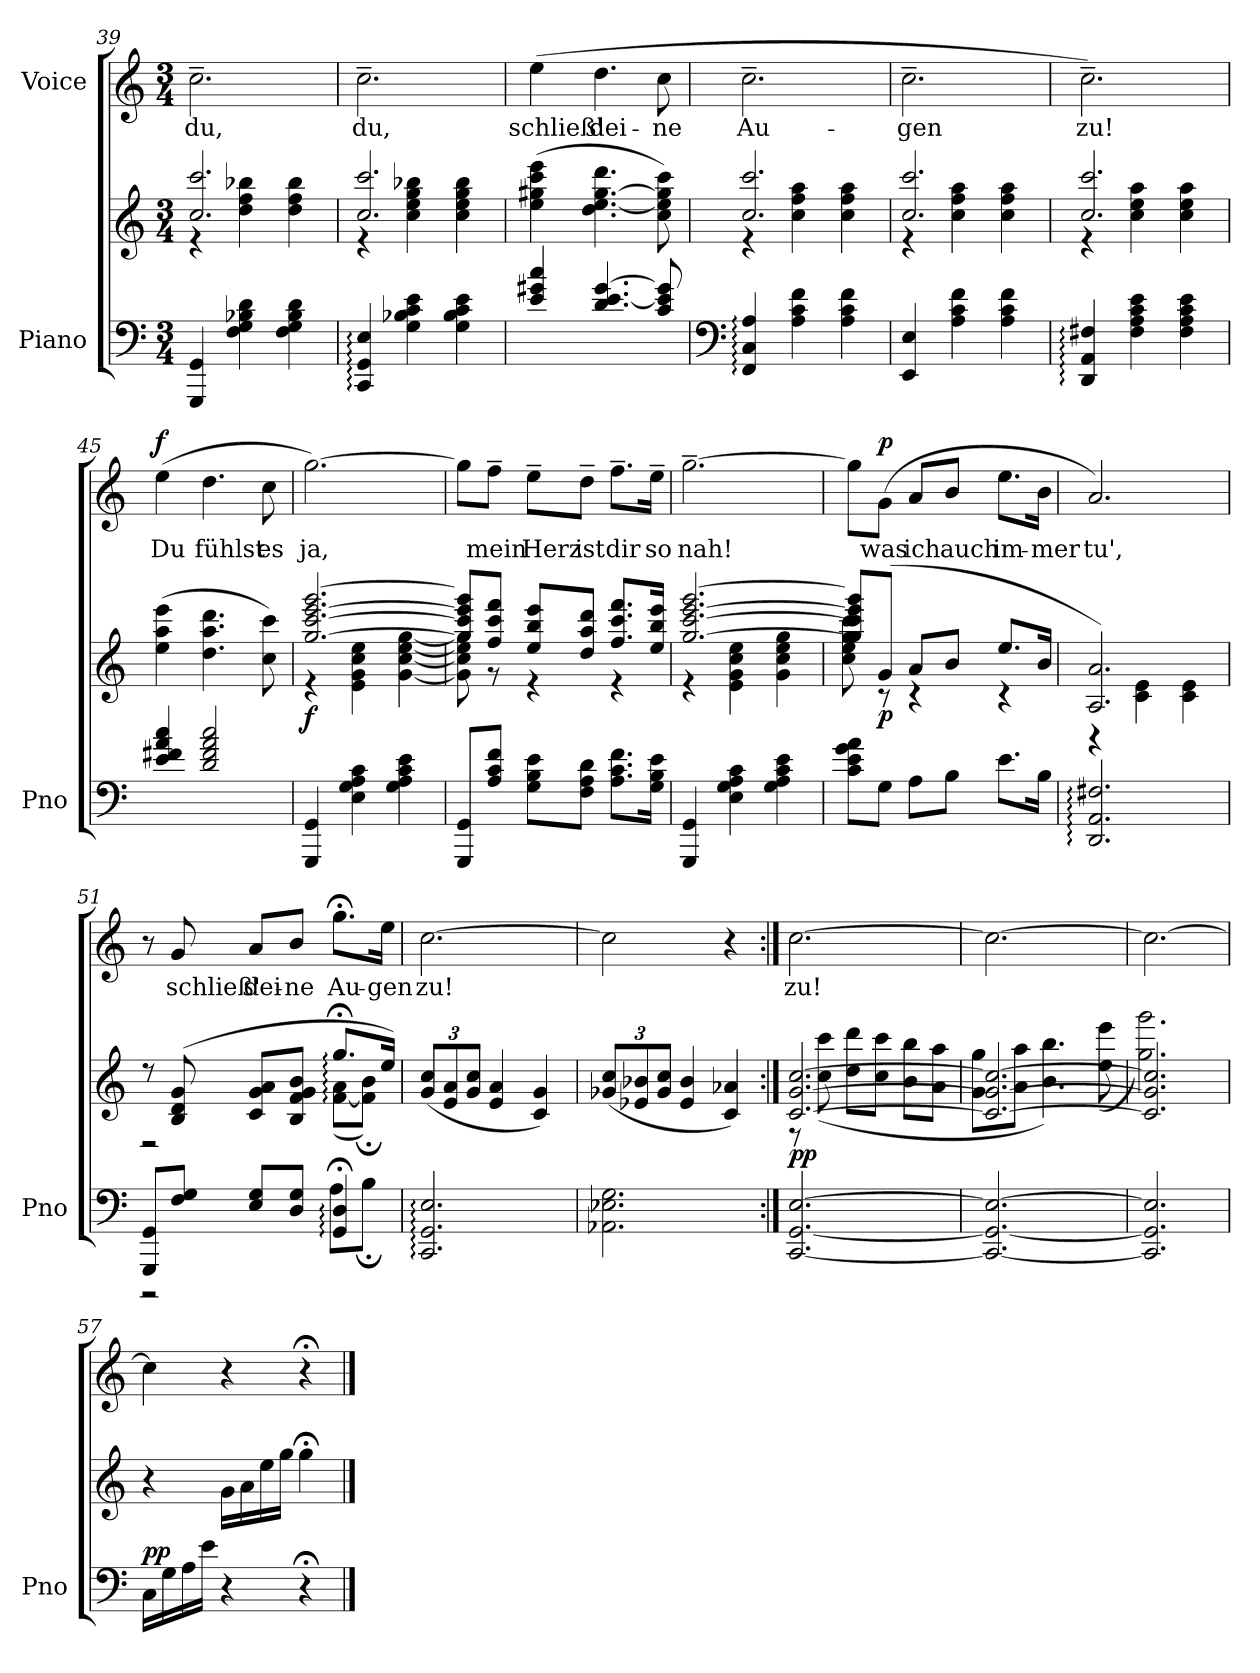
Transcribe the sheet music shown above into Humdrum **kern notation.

**kern	**kern	**dynam	**kern	**text	**dynam
*part2	*part2	*part2	*part1	*part1	*part1
*staff3	*staff2	*staff2/3	*staff1	*staff1	*staff1
*I"Piano	*	*	*I"Voice	*	*
*I'Pno	*	*	*	*	*
*clefF4	*clefG2	*	*clefG2	*	*
*k[]	*k[]	*	*k[]	*	*
*M3/4	*M3/4	*	*M3/4	*	*
=39	=39	=39	=39	=39	=39
*	*^	*	*	*	*
!	!	!	!	!	!LO:LY:b	!
4GGG/ 4GG/	2.cc/ 2.ccc/	4r	.	2.cc~\	du,	.
4F\ 4G\ 4B-X\ 4d\	.	4dd\ 4ff\ 4bb-X\	.	.	.	.
4F\ 4G\ 4B-\ 4d\	.	4dd\ 4ff\ 4bb-\	.	.	.	.
=40	=40	=40	=40	=40	=40	=40
!	!	!	!	!	!LO:LY:b	!
4CC/: 4GG/: 4E/:	2.cc/ 2.ccc/	4r	.	2.cc~\	du,	.
4G\ 4B-X\ 4c\ 4e\	.	4cc\ 4ee\ 4gg\ 4bb-X\	.	.	.	.
4G\ 4B-\ 4c\ 4e\	.	4cc\ 4ee\ 4gg\ 4bb-\	.	.	.	.
=41	=41	=41	=41	=41	=41	=41
!	!	!	!	!	!LO:LY:b	!
*	*v	*v	*	*	*	*
4e/ 4g#X/ 4cc/	(>4ee\ 4gg#X\ 4ccc\ 4eee\	.	(>4ee\	schließ'	.
!	!	!	!	!LO:LY:b	!
4.d/ [4.e/ [4.g#/	4.dd\ [4.ee\ [4.gg#\ 4.ddd\	.	4.dd\	dei-	.
!	!	!	!	!LO:LY:b	!
8c/ 8e/] 8g#/]	8cc\ 8ee\] 8gg#\] 8ccc\)	.	8cc\	-ne	.
=42	=42	=42	=42	=42	=42
*clefF4	*	*	*	*	*
*	*^	*	*	*	*
!	!	!	!	!	!LO:LY:b	!
4FF/: 4C/: 4A/:	2.cc/ 2.ccc/	4r	.	2.cc~\	Au-	.
4A\ 4c\ 4f\	.	4cc\ 4ff\ 4aa\	.	.	.	.
4A\ 4c\ 4f\	.	4cc\ 4ff\ 4aa\	.	.	.	.
=43	=43	=43	=43	=43	=43	=43
!	!	!	!	!	!LO:LY:b	!
4EE/ 4E/	2.cc/ 2.ccc/	4r	.	2.cc~\	-gen	.
4A\ 4c\ 4f\	.	4cc\ 4ff\ 4aa\	.	.	.	.
4A\ 4c\ 4f\	.	4cc\ 4ff\ 4aa\	.	.	.	.
=44	=44	=44	=44	=44	=44	=44
!	!	!	!	!	!LO:LY:b	!
4DD/: 4AA/: 4F#X/:	2.cc/ 2.ccc/	4r	.	2.cc~\)	zu!	.
4F#\ 4A\ 4c\ 4e\	.	4cc\ 4ee\ 4aa\	.	.	.	.
4F#\ 4A\ 4c\ 4e\	.	4cc\ 4ee\ 4aa\	.	.	.	.
=45	=45	=45	=45	=45	=45	=45
!	!	!	!	!	!LO:LY:b	!LO:DY:a
*	*v	*v	*	*	*	*
4e/ 4f#X/ 4a/ 4cc/	(>4ee\ 4aa\ 4eee\	.	(>4ee\	Du	f
!	!	!	!	!LO:LY:b	!
2d/ 2f#/ 2a/ 2cc/	4.dd\ 4.aa\ 4.ddd\	.	4.dd\	fühlst	.
!	!	!	!	!LO:LY:b	!
.	8cc\ 8ccc\)	.	8cc\	es	.
=46	=46	=46	=46	=46	=46
*	*^	*	*	*	*
!	!	!	!LO:DY:b	!	!LO:LY:b	!
4GGG/ 4GG/	[2.gg/ [2.ccc/ [2.eee/ [2.ggg/	4r	f	[2.gg\)	ja,	.
4E\ 4G\ 4A\ 4c\	.	4e\ 4g\ 4cc\ 4ee\	.	.	.	.
4G\ 4A\ 4c\ 4e\	.	[4g\ [4cc\ [4ee\ [4gg\	.	.	.	.
=47	=47	=47	=47	=47	=47	=47
8GGG/ 8GG/L	8gg/] 8ccc/] 8eee/] 8ggg/]L	8g\] 8cc\] 8ee\] 8gg\]	.	8gg\L]	.	.
!	!	!	!	!	!LO:LY:b	!
8A/ 8c/ 8f/J	8ff/ 8ccc/ 8fff/J	8r	.	8ff~\J	mein	.
!	!	!	!	!	!LO:LY:b	!
8G\ 8B\ 8e\L	8ee/ 8bb/ 8eee/L	4r	.	8ee~\L	Herz	.
!	!	!	!	!	!LO:LY:b	!
8F\ 8A\ 8d\J	8dd/ 8aa/ 8ddd/J	.	.	8dd~\J	ist	.
!	!	!	!	!	!LO:LY:b	!
8.A\ 8.c\ 8.f\L	8.ff/ 8.ccc/ 8.fff/L	4r	.	8.ff~\L	dir	.
!	!	!	!	!	!LO:LY:b	!
16G\ 16B\ 16e\Jk	16ee/ 16bb/ 16eee/Jk	.	.	16ee~\Jk	so	.
=48	=48	=48	=48	=48	=48	=48
!	!	!	!	!	!LO:LY:b	!
4GGG/ 4GG/	[2.gg/ [2.ccc/ [2.eee/ [2.ggg/	4r	.	[2.gg~\	nah!	.
4E\ 4G\ 4A\ 4c\	.	4e\ 4g\ 4cc\ 4ee\	.	.	.	.
4G\ 4A\ 4c\ 4e\	.	4g\ 4cc\ 4ee\ 4gg\	.	.	.	.
=49	=49	=49	=49	=49	=49	=49
8c\ 8e\ 8g\ 8a\L	8gg/] 8ccc/] 8eee/] 8ggg/]L	8cc\ 8ee\ 8gg\ 8ccc\	.	8gg\L]	.	.
!	!	!	!LO:DY:b	!	!LO:LY:b	!LO:DY:b
8G\J	(>8g/J	8r	p	(>8g\J	was	p
!	!	!	!	!	!LO:LY:b	!
8A\L	8a/L	4r	.	8a/L	ich	.
!	!	!	!	!	!LO:LY:b	!
8B\J	8b/J	.	.	8b/J	auch	.
!	!	!	!	!	!LO:LY:b	!
8.e\L	8.ee/L	4r	.	8.ee\L	im-	.
!	!	!	!	!	!LO:LY:b	!
16B\Jk	16b/Jk	.	.	16b\Jk	-mer	.
=50	=50	=50	=50	=50	=50	=50
!	!	!	!	!	!LO:LY:b	!
2.DD/: 2.AA/: 2.F#X/:	2.A/ 2.a/)	4r	.	2.a/)	tu',	.
.	.	4c\ 4e\	.	.	.	.
.	.	4c\ 4e\	.	.	.	.
=51	=51	=51	=51	=51	=51	=51
*^	*	*	*	*	*	*
8GGG/ 8GG/L	2r	8r	2r	.	8r	.	.
!	!	!	!	!	!	!LO:LY:b	!
8F/ 8G/J	.	(>8B/ 8d/ 8g/	.	.	8g/	schließ'	.
!	!	!	!	!	!	!LO:LY:b	!
8E/ 8G/L	.	8c/ 8g/ 8a/L	.	.	8a/L	dei-	.
!	!	!	!	!	!	!LO:LY:b	!
8D/ 8G/J	.	8B/ 8f/ 8g/ 8b/J	.	.	8b/J	-ne	.
!	!	!	!	!	!	!LO:LY:b	!
4GG/;<: 4D/;<:	8A\L	8.gg;<:/L	(<[8f\: 8a\:L	.	8.gg;<\L	Au-	.
.	8B;\J	.	8f\]; 8b\;J)	.	.	.	.
!	!	!	!	!	!	!LO:LY:b	!
.	.	16ee/Jk)	.	.	16ee\Jk	-gen	.
*v	*v	*	*	*	*	*	*
*	*v	*v	*	*	*	*
=52	=52	=52	=52	=52	=52
*	*Xbrackettup	*	*	*	*
!	!	!	!	!LO:LY:b	!
2.CC/: 2.GG/: 2.E/:	(<12g/ 12cc/L	.	[2.cc\	zu!	.
.	12e/ 12a/	.	.	.	.
.	12g/ 12cc/J	.	.	.	.
.	4e/ 4a/	.	.	.	.
.	4c/ 4g/)	.	.	.	.
=53	=53	=53	=53	=53	=53
2.AA-X\ 2.E-X\ 2.G\	(<12g-X/ 12cc/L	.	2cc\]	.	.
.	12e-X/ 12b-X/	.	.	.	.
.	12g-/ 12cc/J	.	.	.	.
.	4e-/ 4b-/	.	.	.	.
.	4c/ 4a-X/)	.	4r	.	.
=54:|!	=54:|!	=54:|!	=54:|!	=54:|!	=54:|!
*	*^	*	*	*	*
!	!	!	!LO:DY:b	!	!LO:LY:b	!
[2.CC/ [2.GG/ [2.E/	[2.c/ [2.g/ [2.cc/	8r	pp	[2.cc\	zu!	.
.	.	(<8cc\ 8ccc\	.	.	.	.
.	.	8dd\ 8ddd\L	.	.	.	.
.	.	8cc\ 8ccc\J	.	.	.	.
.	.	8b\ 8bb\L	.	.	.	.
.	.	8a\ 8aa\J	.	.	.	.
=55	=55	=55	=55	=55	=55	=55
2.CC/_ 2.GG/_ 2.E/_	2.c/_ 2.g/_ 2.cc/_	8g\ 8gg\L	.	2.cc\_	.	.
.	.	8a\ 8aa\J	.	.	.	.
.	.	4.b\ 4.bb\)	.	.	.	.
.	.	(<8ee\ 8eee\	.	.	.	.
=56	=56	=56	=56	=56	=56	=56
2.CC/] 2.GG/] 2.E/]	2.c/] 2.g/] 2.cc/]	2.gg\ 2.ggg\)	.	2.cc\_	.	.
=57	=57	=57	=57	=57	=57	=57
!	!	!	!LO:DY:a=2	!	!	!
*	*v	*v	*	*	*	*
16C\LL	4r	pp	4cc\]	.	.
16G\	.	.	.	.	.
16A\	.	.	.	.	.
16e\JJ	.	.	.	.	.
4r	16g\LL	.	4r	.	.
.	16a\	.	.	.	.
.	16ee\	.	.	.	.
.	16gg\JJ	.	.	.	.
4r;<	(4gg;<\	.	4r;<	.	.
==	==	==	==	==	==
*-	*-	*-	*-	*-	*-
